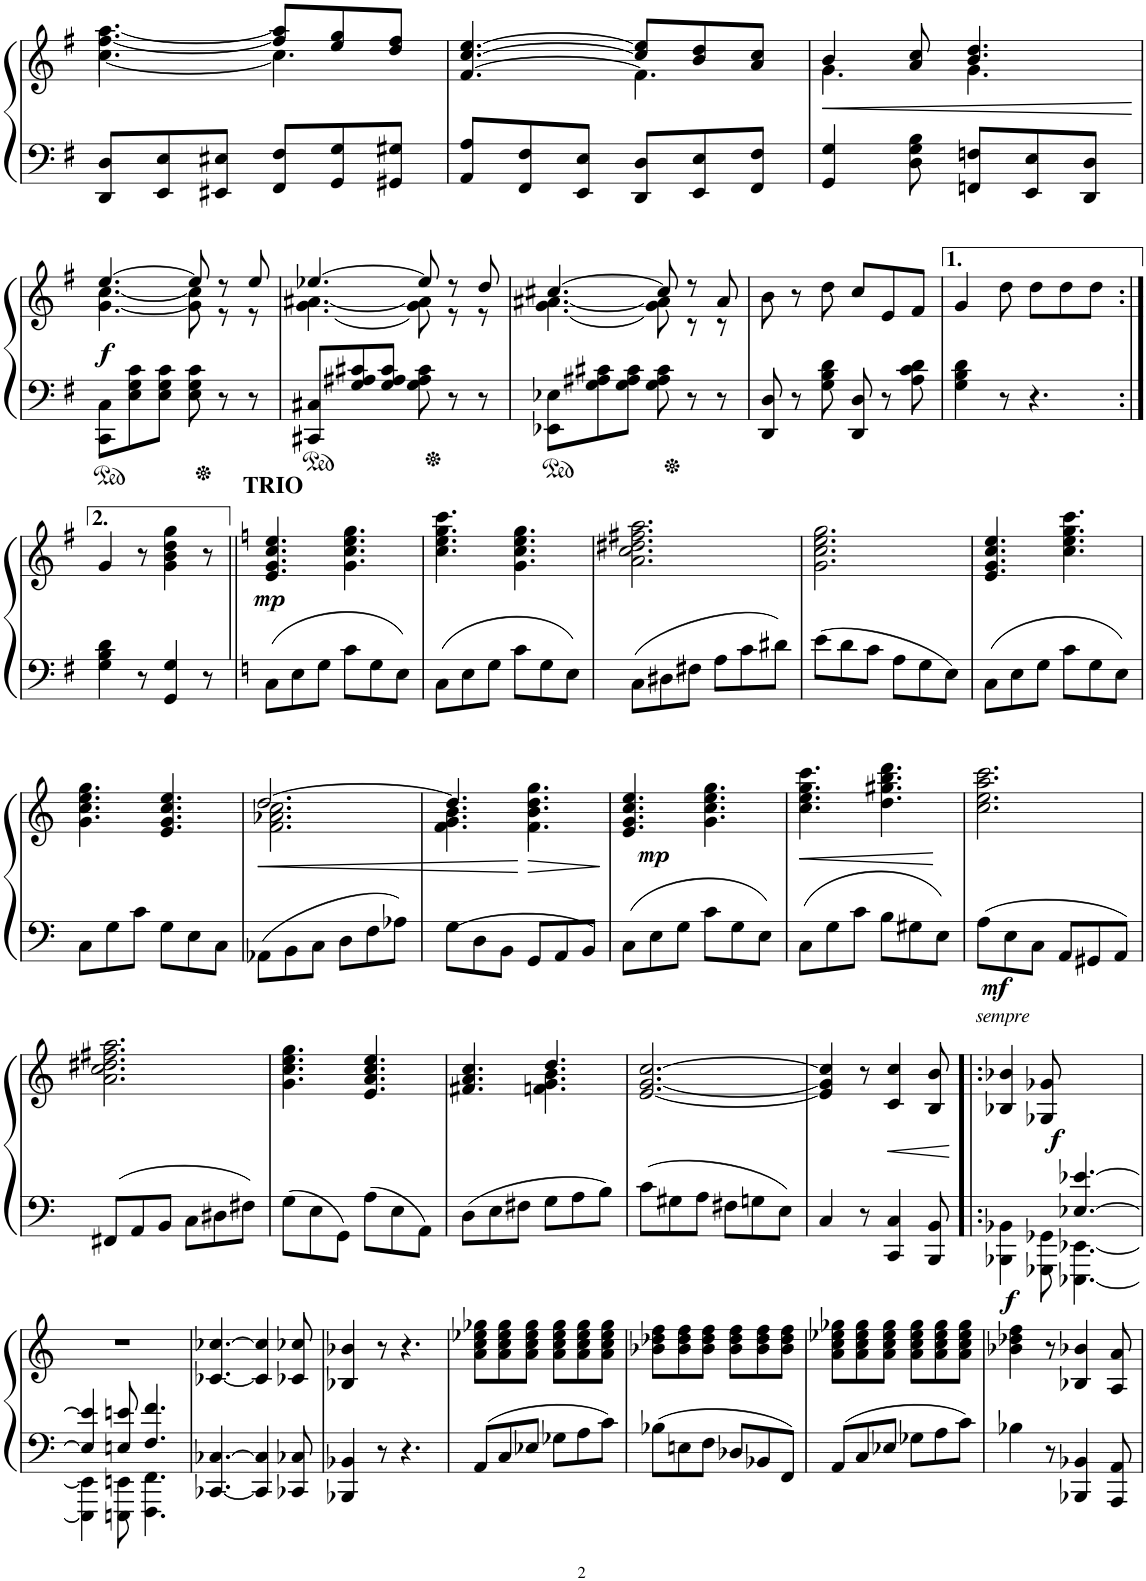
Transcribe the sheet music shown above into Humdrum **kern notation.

**kern	**kern	**dynam
*part1	*part1	*part1
*staff2	*staff1	*staff1/2
*I"Piano	*	*
*I'Pno.	*	*
!!LO:PB:g=z
*clefF4	*clefG2	*
*k[f#]	*k[f#]	*
*M6/8	*M6/8	*
=30	=30	=30
*	*^	*
8DD/ 8D/L	[4.ff#\ [4.aa\	[4.cc\	.
8EE/ 8E/	.	.	.
8EE#X/ 8E#X/J	.	.	.
8FF#/ 8F#/L	8ff#/] 8aa/]L	4.cc\]	.
8GG/ 8G/	8ee/ 8gg/	.	.
8GG#X/ 8G#X/J	8dd/ 8ff#/J	.	.
=31	=31	=31	=31
8AA/ 8A/L	[4.cc/ [4.ee/	[4.f#/	.
8FF#/ 8F#/	.	.	.
8EE/ 8E/J	.	.	.
8DD/ 8D/L	8cc/] 8ee/]L	4.f#\]	.
8EE/ 8E/	8b/ 8dd/	.	.
8FF#/ 8F#/J	8a/ 8cc/J	.	.
=32	=32	=32	=32
!	!	!	!LO:HP:b
4GG/ 4G/	4b/	4.g\	<
8D\ 8G\ 8B\	8a/ 8cc/	.	.
8FFn/ 8Fn/L	4.b/ 4.dd/	4.g\	.
8EE/ 8E/	.	.	.
8DD/ 8D/J	.	.	.
*	*v	*v	*
.	.	[
!!LO:LB:g=z
=33	=33	=33
*	*^	*
!	!	!	!LO:DY:b
8CC\ 8C\L	[4.ee/	[4.g\ [4.cc\	f
8E\ 8G\ 8c\	.	.	.
8E\ 8G\ 8c\J	.	.	.
8E\ 8G\ 8c\	8ee/]	8g\] 8cc\]	.
8r	8r	8r	.
8r	8ee/	8r	.
=34	=34	=34	=34
8CC#X/ 8C#X/L	[4.ee-X/	[4.g\ [4.a#X\	.
8G/ 8A#X/ 8c#X/	.	.	.
8G/ 8A#/ 8c#/J	.	.	.
8G\ 8A#\ 8c#\	8ee-/]	8g\] 8a#\]	.
8r	8r	8r	.
8r	8dd/	8r	.
=35	=35	=35	=35
8EE-X\ 8E-X\L	[4.cc#X/	[4.g\ [4.a#X\	.
8G\ 8A#X\ 8c#X\	.	.	.
8G\ 8A#\ 8c#\J	.	.	.
8G\ 8A#\ 8c#\	8cc#/]	8g\] 8a#\]	.
8r	8r	8r	.
8r	8a#/	8r	.
*	*v	*v	*
=36	=36	=36
8DD/ 8D/	8b\	.
8r	8r	.
8G\ 8B\ 8d\	8dd\	.
8DD/ 8D/	8cc/L	.
8r	8e/	.
8A\ 8c\ 8d\	8f#/J	.
=37	=37	=37
4G\ 4B\ 4d\	4g/	.
8r	8dd\	.
4.r	8dd\L	.
.	8dd\	.
.	8dd\J	.
!!LO:LB:g=z
=38:|!	=38:|!	=38:|!
4G\ 4B\ 4d\	4g/	.
8r	8r	.
4GG/ 4G/	4g\ 4b\ 4dd\ 4gg\	.
8r	8r	.
=39||	=39||	=39||
*k[]	*k[]	*
!	!LO:TX:a:B:t=TRIO	!
!	!	!LO:DY:b
8C\L	4.e/ 4.g/ 4.cc/ 4.ee/	mp
8E\	.	.
8G\J	.	.
8c\L	4.g\ 4.cc\ 4.ee\ 4.gg\	.
8G\	.	.
8E\J	.	.
=40	=40	=40
8C\L	4.cc\ 4.ee\ 4.gg\ 4.ccc\	.
8E\	.	.
8G\J	.	.
8c\L	4.g\ 4.cc\ 4.ee\ 4.gg\	.
8G\	.	.
8E\J	.	.
=41	=41	=41
8C\L	2.a\ 2.cc\ 2.dd#X\ 2.ff#X\ 2.aa\	.
8D#X\	.	.
8F#X\J	.	.
8A\L	.	.
8c\	.	.
8d#X\J	.	.
=42	=42	=42
8e\L	2.g\ 2.cc\ 2.ee\ 2.gg\	.
8d\	.	.
8c\J	.	.
8A\L	.	.
8G\	.	.
8E\J	.	.
=43	=43	=43
8C\L	4.e/ 4.g/ 4.cc/ 4.ee/	.
8E\	.	.
8G\J	.	.
8c\L	4.cc\ 4.ee\ 4.gg\ 4.ccc\	.
8G\	.	.
8E\J	.	.
!!LO:LB:g=z
=44	=44	=44
8C\L	4.g\ 4.cc\ 4.ee\ 4.gg\	.
8G\	.	.
8c\J	.	.
8G\L	4.e/ 4.g/ 4.cc/ 4.ee/	.
8E\	.	.
8C\J	.	.
=45	=45	=45
!	!	!LO:HP:b
*	*^	*
8AA-X\L	[2.dd/	2.f\ 2.a-X\ 2.cc\	<
8BB\	.	.	.
8C\J	.	.	.
8D\L	.	.	.
8F\	.	.	.
8A-X\J	.	.	.
=46	=46	=46	=46
8G\L	4.dd/]	4.f\ 4.g\ 4.b\	.
8D\	.	.	.
8BB\J	.	.	.
!	!	!	!LO:HP:n=1:b
8GG/L	4.b\ 4.dd\ 4.gg\	4.f\	[ >
8AA/	.	.	.
8BB/J	.	.	.
*	*v	*v	*
.	.	]
=47	=47	=47
*	*^	*
8C\L	4.e/ 4.g/ 4.cc/ 4.ee/	8ryy	.
!	!	!	!LO:DY:b
8E\	.	2ryy	mp
8G\J	.	.	.
8c\L	4.g\ 4.cc\ 4.ee\ 4.gg\	.	.
8G\	.	.	.
8E\J	.	8ryy	.
=48	=48	=48	=48
!	!	!	!LO:HP:b
*	*v	*v	*
8C\L	4.cc\ 4.ee\ 4.gg\ 4.ccc\	<
8G\	.	.
8c\J	.	.
8B\L	4.dd\ 4.gg#X\ 4.bb\ 4.ddd\	.
8G#X\	.	.
8E\J	.	.
.	.	[
=49	=49	=49
8A\L	2.cc\ 2.ee\ 2.aa\ 2.ccc\	.
!	!	!LO:DY:b=2
8E\	.	mf
8C\J	.	.
8AA/L	.	.
8GG#X/	.	.
8AA/J	.	.
!!LO:LB:g=z
=50	=50	=50
8FF#X/L	2.a\ 2.cc\ 2.dd#X\ 2.ff#X\ 2.aa\	.
8AA/	.	.
8BB/J	.	.
8C\L	.	.
8D#X\	.	.
8F#X\J	.	.
=51	=51	=51
8G\L	4.g\ 4.cc\ 4.ee\ 4.gg\	.
8E\	.	.
8GG\J	.	.
8A\L	4.e/ 4.a/ 4.cc/ 4.ee/	.
8E\	.	.
8AA\J	.	.
=52	=52	=52
*	*^	*
8D\L	4.a/ 4.cc/	4.f#X/	.
8E\	.	.	.
8F#X\J	.	.	.
8G\L	4.dd/	4.fn\ 4.g\ 4.b\	.
8A\	.	.	.
8B\J	.	.	.
*	*v	*v	*
=53	=53	=53
8c\L	[2.e/ [2.g/ [2.cc/	.
8G#X\	.	.
8A\J	.	.
8F#X\L	.	.
8Gn\	.	.
8E\J	.	.
=54	=54	=54
4C/	4e/] 4g/] 4cc/]	.
8r	8r	.
!	!	!LO:HP:b
4CC/ 4C/	4c/ 4cc/	<
8BBB/ 8BB/	8B/ 8b/	.
.	.	[
=55!|:	=55!|:	=55!|:
*^	*	*
!	!	!LO:TX:a:i:t=sempre	!
!	!	!	!LO:DY:b=2
4ryy	4BBB-X\ 4BB-X\	4B-X/ 4b-X/	f
!	!	!	!LO:DY:b
8ryy	8GGG-X\ 8GG-X\	8G-X/ 8g-X/	f
[4.E-X/ [4.e-X/	[4.EEE-X\ [4.EE-X\	8ryy	.
.	.	4ryy	.
!!LO:LB:g=z
=56	=56	=56	=56
4E-/] 4e-/]	4EEE-\] 4EE-\]	2.r	.
8En/ 8en/	8EEEn\ 8EEn\	.	.
4.F/ 4.f/	4.FFF\ 4.FF\	.	.
*v	*v	*	*
=57	=57	=57
[4.CC-X/ [4.C-X/	[4.c-X/ [4.cc-X/	.
4CC-/] 4C-/]	4c-/] 4cc-/]	.
8CC-X/ 8C-X/	8c-X/ 8cc-X/	.
=58	=58	=58
4BBB-X/ 4BB-X/	4B-X/ 4b-X/	.
8r	8r	.
4.r	4.r	.
=59	=59	=59
8AA/L	8a\ 8cc\ 8ee-X\ 8gg-X\L	.
8C/	8a\ 8cc\ 8ee-\ 8gg-\	.
8E-X/J	8a\ 8cc\ 8ee-\ 8gg-\J	.
8G-X\L	8a\ 8cc\ 8ee-\ 8gg-\L	.
8A\	8a\ 8cc\ 8ee-\ 8gg-\	.
8c\J	8a\ 8cc\ 8ee-\ 8gg-\J	.
=60	=60	=60
8B-X\L	8b-X\ 8dd-X\ 8ff\L	.
8En\	8b-\ 8dd-\ 8ff\	.
8F\J	8b-\ 8dd-\ 8ff\J	.
8D-X/L	8b-\ 8dd-\ 8ff\L	.
8BB-X/	8b-\ 8dd-\ 8ff\	.
8FF/J	8b-\ 8dd-\ 8ff\J	.
=61	=61	=61
8AA/L	8a\ 8cc\ 8ee-X\ 8gg-X\L	.
8C/	8a\ 8cc\ 8ee-\ 8gg-\	.
8E-X/J	8a\ 8cc\ 8ee-\ 8gg-\J	.
8G-X\L	8a\ 8cc\ 8ee-\ 8gg-\L	.
8A\	8a\ 8cc\ 8ee-\ 8gg-\	.
8c\J	8a\ 8cc\ 8ee-\ 8gg-\J	.
=62	=62	=62
4B-X\	4b-X\ 4dd-X\ 4ff\	.
8r	8r	.
4BBB-X/ 4BB-X/	4B-X/ 4b-X/	.
8AAA/ 8AA/	8A/ 8a/	.
=	=	=
*-	*-	*-
